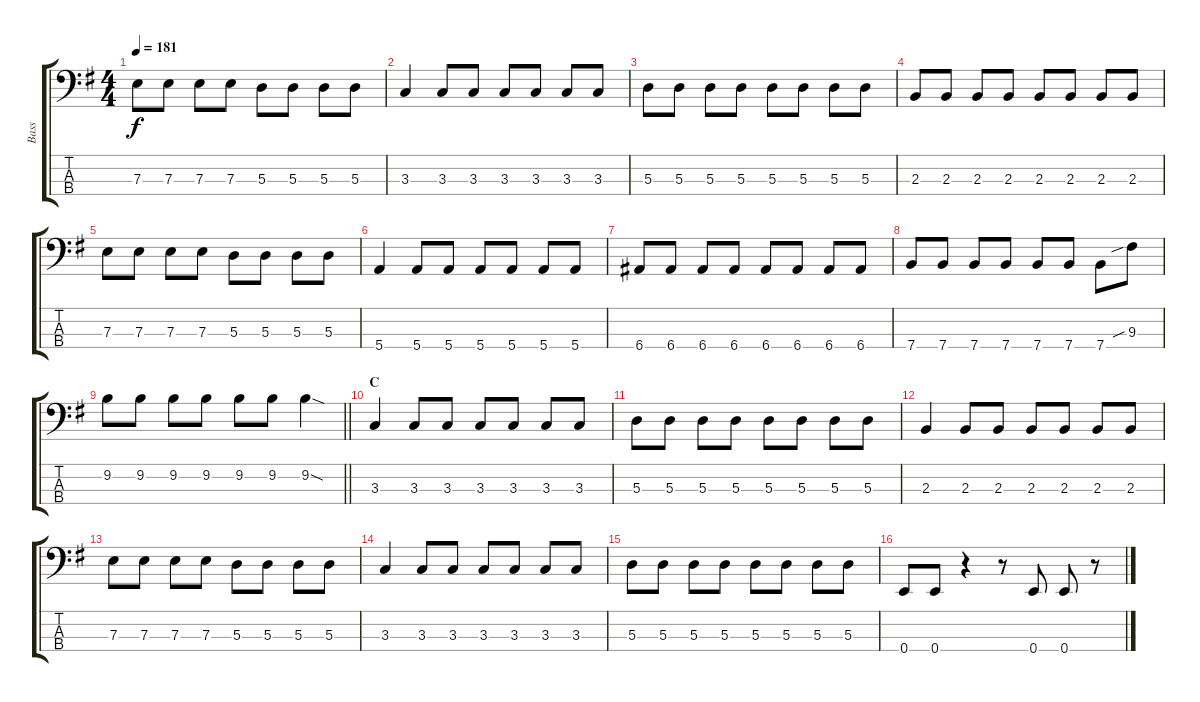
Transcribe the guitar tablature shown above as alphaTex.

\track ("Bass" "Bass") {instrument electricbassfinger}
\staff {score tabs}
\tuning (G2 D2 A1 E1) {hide}
\ts (4 4)
\tempo 181
\clef f4
\ks g
7.3.8{dy f} 7.3.8 7.3.8 7.3.8 5.3.8 5.3.8 5.3.8 5.3.8 |
3.3.4 3.3.8 3.3.8 3.3.8 3.3.8 3.3.8 3.3.8 |
5.3.8 5.3.8 5.3.8 5.3.8 5.3.8 5.3.8 5.3.8 5.3.8 |
2.3.8 2.3.8 2.3.8 2.3.8 2.3.8 2.3.8 2.3.8 2.3.8 |
7.3.8 7.3.8 7.3.8 7.3.8 5.3.8 5.3.8 5.3.8 5.3.8 |
5.4.4 5.4.8 5.4.8 5.4.8 5.4.8 5.4.8 5.4.8 |
6.4.8 6.4.8 6.4.8 6.4.8 6.4.8 6.4.8 6.4.8 6.4.8 |
7.4.8 7.4.8 7.4.8 7.4.8 7.4.8 7.4.8 7.4.8 9.3{sib}.8 |
\barLineRight lightlight
9.2.8 9.2.8 9.2.8 9.2.8 9.2.8 9.2.8 9.2{sod}.4 |
\section ("" "C")
3.3.4 3.3.8 3.3.8 3.3.8 3.3.8 3.3.8 3.3.8 |
5.3.8 5.3.8 5.3.8 5.3.8 5.3.8 5.3.8 5.3.8 5.3.8 |
2.3.4 2.3.8 2.3.8 2.3.8 2.3.8 2.3.8 2.3.8 |
7.3.8 7.3.8 7.3.8 7.3.8 5.3.8 5.3.8 5.3.8 5.3.8 |
3.3.4 3.3.8 3.3.8 3.3.8 3.3.8 3.3.8 3.3.8 |
5.3.8 5.3.8 5.3.8 5.3.8 5.3.8 5.3.8 5.3.8 5.3.8 |
0.4.8 0.4.8 r.4 r.8 0.4.8 0.4.8 r.8
